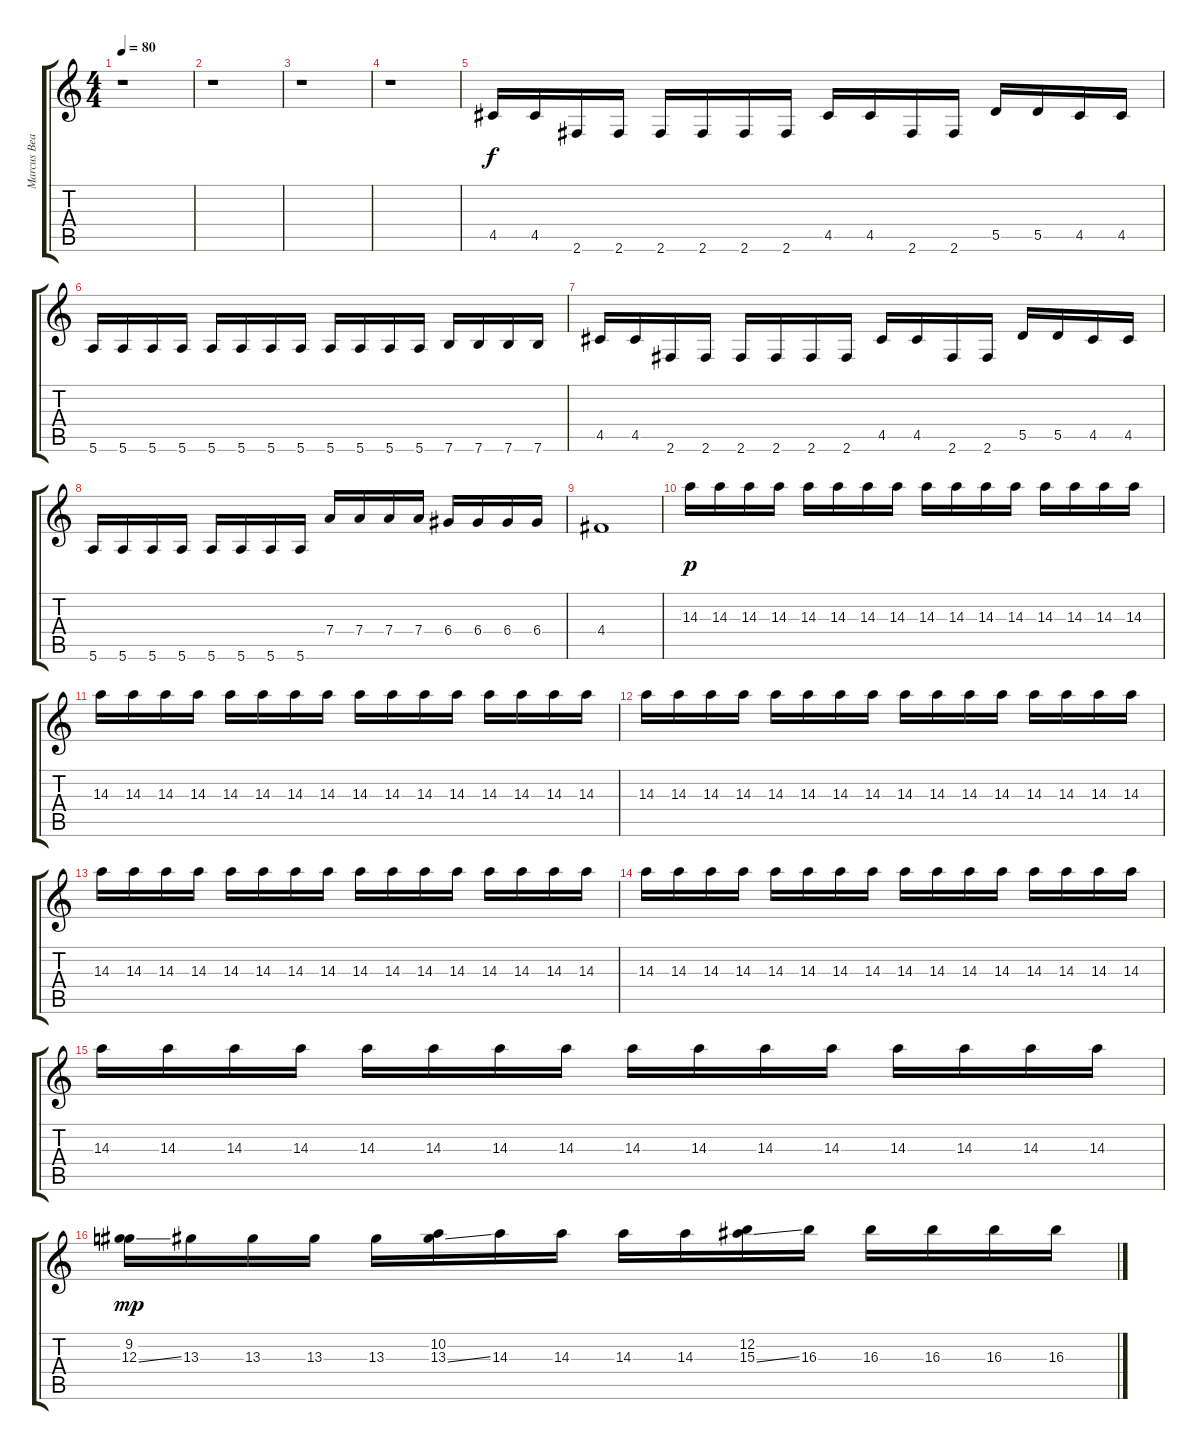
\track ("Marcus Beaumont" "Marcus Bea") {instrument overdrivenguitar}
\staff {score tabs}
\tuning (E4 B3 G3 D3 A2 E2) {hide}
\ts (4 4)
\tempo 80
\clef g2
\ks c
r.1{dy f instrument overdrivenguitar} |
r.1 |
r.1 |
r.1 |
4.5.16 4.5.16 2.6.16 2.6.16 2.6.16 2.6.16 2.6.16 2.6.16 4.5.16 4.5.16 2.6.16 2.6.16 5.5.16 5.5.16 4.5.16 4.5.16 |
5.6.16 5.6.16 5.6.16 5.6.16 5.6.16 5.6.16 5.6.16 5.6.16 5.6.16 5.6.16 5.6.16 5.6.16 7.6.16 7.6.16 7.6.16 7.6.16 |
4.5.16 4.5.16 2.6.16 2.6.16 2.6.16 2.6.16 2.6.16 2.6.16 4.5.16 4.5.16 2.6.16 2.6.16 5.5.16 5.5.16 4.5.16 4.5.16 |
5.6.16 5.6.16 5.6.16 5.6.16 5.6.16 5.6.16 5.6.16 5.6.16 7.4.16 7.4.16 7.4.16 7.4.16 6.4.16 6.4.16 6.4.16 6.4.16 |
4.4.1 |
14.3.16{dy p} 14.3.16 14.3.16 14.3.16 14.3.16 14.3.16 14.3.16 14.3.16 14.3.16 14.3.16 14.3.16 14.3.16 14.3.16 14.3.16 14.3.16 14.3.16 |
14.3.16 14.3.16 14.3.16 14.3.16 14.3.16 14.3.16 14.3.16 14.3.16 14.3.16 14.3.16 14.3.16 14.3.16 14.3.16 14.3.16 14.3.16 14.3.16 |
14.3.16 14.3.16 14.3.16 14.3.16 14.3.16 14.3.16 14.3.16 14.3.16 14.3.16 14.3.16 14.3.16 14.3.16 14.3.16 14.3.16 14.3.16 14.3.16 |
14.3.16 14.3.16 14.3.16 14.3.16 14.3.16 14.3.16 14.3.16 14.3.16 14.3.16 14.3.16 14.3.16 14.3.16 14.3.16 14.3.16 14.3.16 14.3.16 |
14.3.16 14.3.16 14.3.16 14.3.16 14.3.16 14.3.16 14.3.16 14.3.16 14.3.16 14.3.16 14.3.16 14.3.16 14.3.16 14.3.16 14.3.16 14.3.16 |
14.3.16 14.3.16 14.3.16 14.3.16 14.3.16 14.3.16 14.3.16 14.3.16 14.3.16 14.3.16 14.3.16 14.3.16 14.3.16 14.3.16 14.3.16 14.3.16 |
(9.2 12.3{ss}).16{dy mp} 13.3.16 13.3.16 13.3.16 13.3.16 (10.2 13.3{ss}).16 14.3.16 14.3.16 14.3.16 14.3.16 (12.2 15.3{ss}).16 16.3.16 16.3.16 16.3.16 16.3.16 16.3.16
